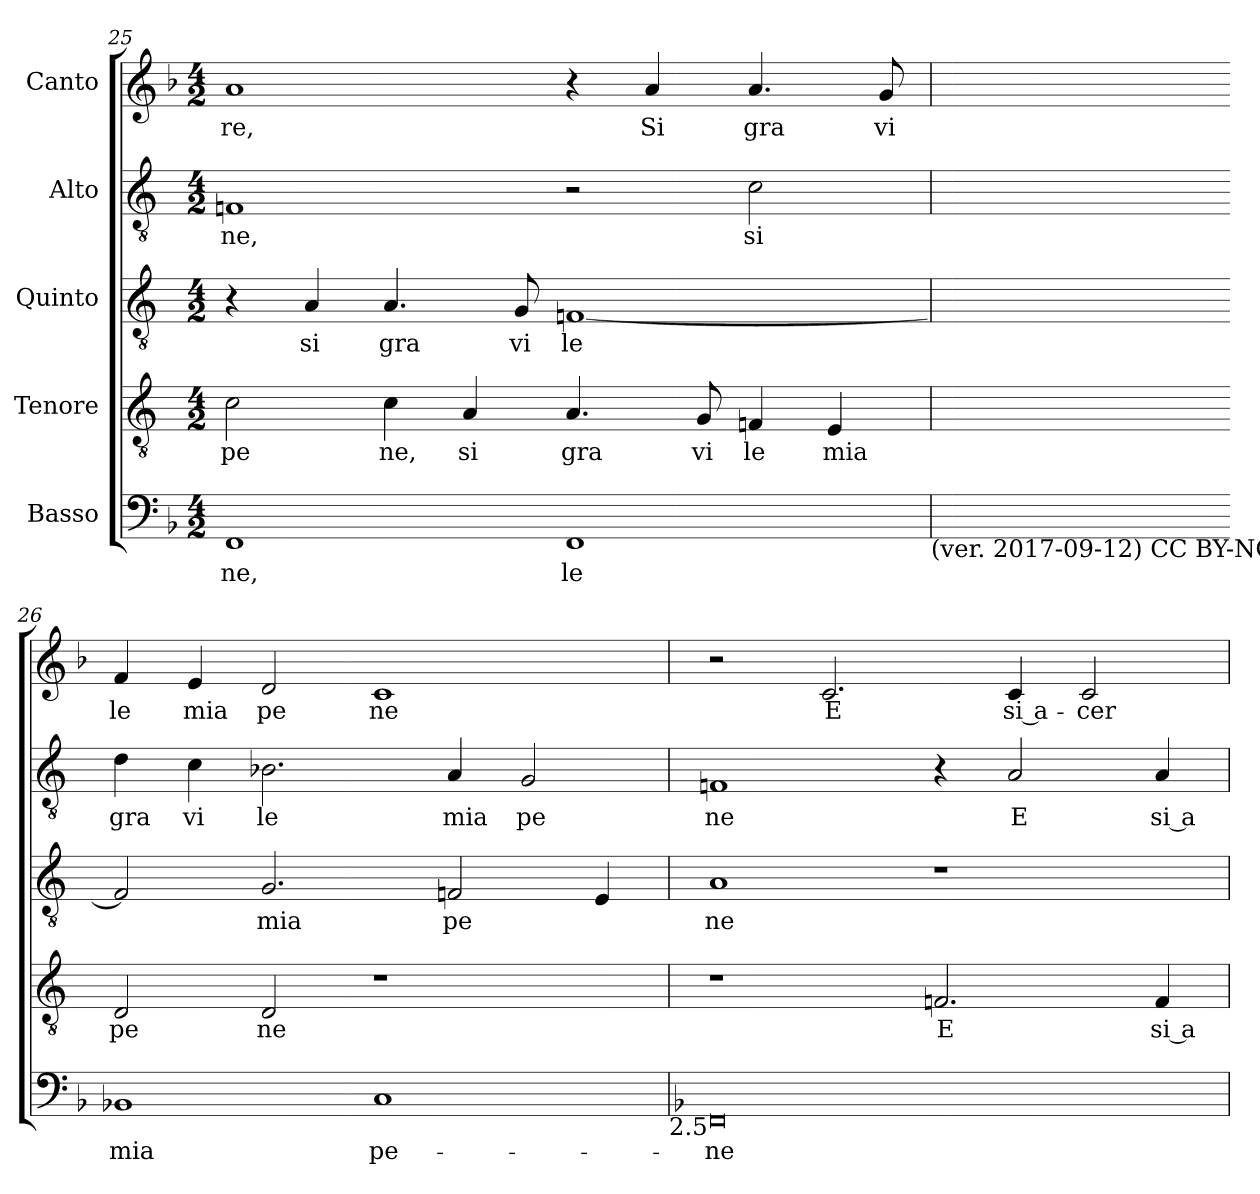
**kern	**text	**kern	**text	**kern	**text	**kern	**text	**kern	**text
*part5	*part5	*part4	*part4	*part3	*part3	*part2	*part2	*part1	*part1
*staff5	*staff5	*staff4	*staff4	*staff3	*staff3	*staff2	*staff2	*staff1	*staff1
*I"Basso	*	*I"Tenore	*	*I"Quinto	*	*I"Alto	*	*I"Canto	*
*clefF4	*	*clefGv2	*	*clefGv2	*	*clefGv2	*	*clefG2	*
*	*	*ITrd-3c-5	*	*ITrd-3c-5	*	*ITrd-3c-5	*	*ITrd-3c-5	*
*k[b-]	*	*	*	*	*	*	*	*k[b-e-]	*
*F:	*	*	*	*	*	*	*	*B-:	*
*M4/2	*	*M4/2	*	*M4/2	*	*M4/2	*	*M4/2	*
=25	=25	=25	=25	=25	=25	=25	=25	=25	=25
!	!LO:LY:b:cj	!	!LO:LY:b:cj	!	!	!	!LO:LY:b:cj	!	!LO:LY:b:cj
1FF	-ne,	2f\	pe	4r	.	1B-	ne,	1dd	re,
!	!	!	!	!	!LO:LY:b:cj	!	!	!	!
.	.	.	.	4d/	si	.	.	.	.
!	!	!	!LO:LY:b:cj	!	!LO:LY:b:cj	!	!	!	!
.	.	4f\	ne,	4.d/	gra	.	.	.	.
!	!	!	!LO:LY:b:cj	!	!	!	!	!	!
.	.	4d/	si	.	.	.	.	.	.
!	!	!	!	!	!LO:LY:b:cj	!	!	!	!
.	.	.	.	8c/	vi	.	.	.	.
!	!LO:LY:b:cj	!	!LO:LY:b:cj	!	!LO:LY:b:cj	!	!	!	!
1FF	le	4.d/	gra	[<1B-	le	2r	.	4r	.
!	!	!	!	!	!	!	!	!	!LO:LY:b:cj
.	.	.	.	.	.	.	.	4dd/	Si
!	!	!	!LO:LY:b:cj	!	!	!	!	!	!
.	.	8c/	vi	.	.	.	.	.	.
!	!	!	!LO:LY:b:cj	!	!	!	!LO:LY:b:cj	!	!LO:LY:b:cj
.	.	4B-/	le	.	.	2f\	si	4.dd/	gra
!	!	!	!LO:LY:b:cj	!	!	!	!	!	!
.	.	4A/	mia	.	.	.	.	.	.
!	!	!	!	!	!	!	!	!	!LO:LY:b:cj
.	.	.	.	.	.	.	.	8cc/	vi
!LO:TX:b:t=(ver. 2017-09-12) CC BY-NC	!	!	!	!	!	!	!	!	!
=26	=26	=26	=26	=26	=26	=26	=26	=26	=26
!	!LO:LY:b:cj	!	!LO:LY:b:cj	!	!	!	!LO:LY:b:cj	!	!LO:LY:b:cj
1BB-X	mia	2G/	pe	2B-/]	.	4g\	gra	4b-/	le
!	!	!	!	!	!	!	!LO:LY:b:cj	!	!LO:LY:b:cj
.	.	.	.	.	.	4f\	vi	4a/	mia
!	!	!	!LO:LY:b:cj	!	!LO:LY:b:cj	!	!LO:LY:b:cj	!	!LO:LY:b:cj
.	.	2G/	ne	2.c/	mia	2.e-X\	le	2g/	pe
!	!LO:LY:b:cj	!	!	!	!	!	!	!	!LO:LY:b:cj
1C	pe-	1r	.	.	.	.	.	1f	ne
!	!	!	!	!	!LO:LY:b:cj	!	!LO:LY:b:cj	!	!
.	.	.	.	2B-/	pe	4d/	mia	.	.
!	!	!	!	!	!	!	!LO:LY:b:cj	!	!
.	.	.	.	.	.	2c/	pe	.	.
.	.	.	.	4A/	.	.	.	.	.
!LO:TX:b:t=2.5	!	!	!	!	!	!	!	!	!
!!LO:PB:g=z
=27	=27	=27	=27	=27	=27	=27	=27	=27	=27
*	*	*	*	*	*	*	*	*k[b-]	*
*	*	*	*	*	*	*	*	*F:	*
!	!LO:LY:b:cj	!	!	!	!LO:LY:b:cj	!	!LO:LY:b:cj	!	!
0FF	-ne	1r	.	1d	ne	1B-	ne	2r	.
!	!	!	!	!	!	!	!	!	!LO:LY:b:cj
.	.	.	.	.	.	.	.	2.f/	E
!	!	!	!LO:LY:b:cj	!	!	!	!	!	!
.	.	2.B-/	E	1r	.	4r	.	.	.
!	!	!	!	!	!	!	!LO:LY:b:cj	!	!LO:LY:b:rj
.	.	.	.	.	.	2d/	E	4f/	si a-
!	!	!	!	!	!	!	!	!	!LO:LY:b:cj
.	.	.	.	.	.	.	.	2f/	-cer-
!	!	!	!LO:LY:b:rj	!	!	!	!LO:LY:b:rj	!	!
.	.	4B-/	si a-	.	.	4d/	si a	.	.
=	=	=	=	=	=	=	=	=	=
*-	*-	*-	*-	*-	*-	*-	*-	*-	*-
